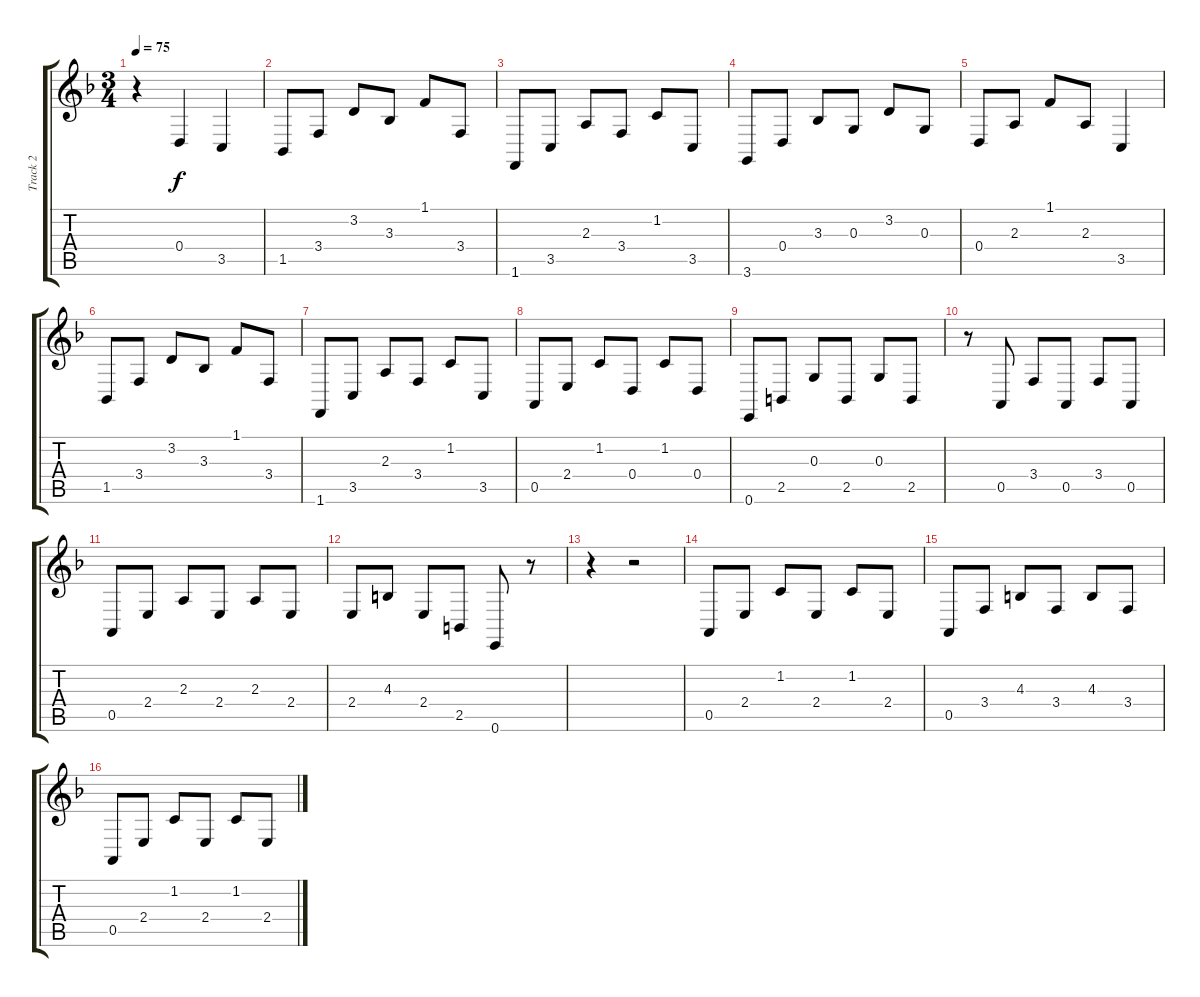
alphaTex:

\track ("Track 2" "Track 2") {instrument brightacousticpiano}
\staff {score tabs}
\tuning (E4 B3 G3 D3 A2 E2) {hide}
\ts (3 4)
\tempo 75
\clef g2
\ks f
r.4{dy f} 0.4.4 3.5.4 |
1.5.8 3.4.8 3.2.8 3.3.8 1.1.8 3.4.8 |
1.6.8 3.5.8 2.3.8 3.4.8 1.2.8 3.5.8 |
3.6.8 0.4.8 3.3.8 0.3.8 3.2.8 0.3.8 |
0.4.8 2.3.8 1.1.8 2.3.8 3.5.4 |
1.5.8 3.4.8 3.2.8 3.3.8 1.1.8 3.4.8 |
1.6.8 3.5.8 2.3.8 3.4.8 1.2.8 3.5.8 |
0.5.8 2.4.8 1.2.8 0.4.8 1.2.8 0.4.8 |
0.6.8 2.5.8 0.3.8 2.5.8 0.3.8 2.5.8 |
r.8 0.5.8 3.4.8 0.5.8 3.4.8 0.5.8 |
0.5.8 2.4.8 2.3.8 2.4.8 2.3.8 2.4.8 |
2.4.8 4.3.8 2.4.8 2.5.8 0.6.8 r.8 |
r.4 r.2 |
0.5.8 2.4.8 1.2.8 2.4.8 1.2.8 2.4.8 |
0.5.8 3.4.8 4.3.8 3.4.8 4.3.8 3.4.8 |
0.5.8 2.4.8 1.2.8 2.4.8 1.2.8 2.4.8
